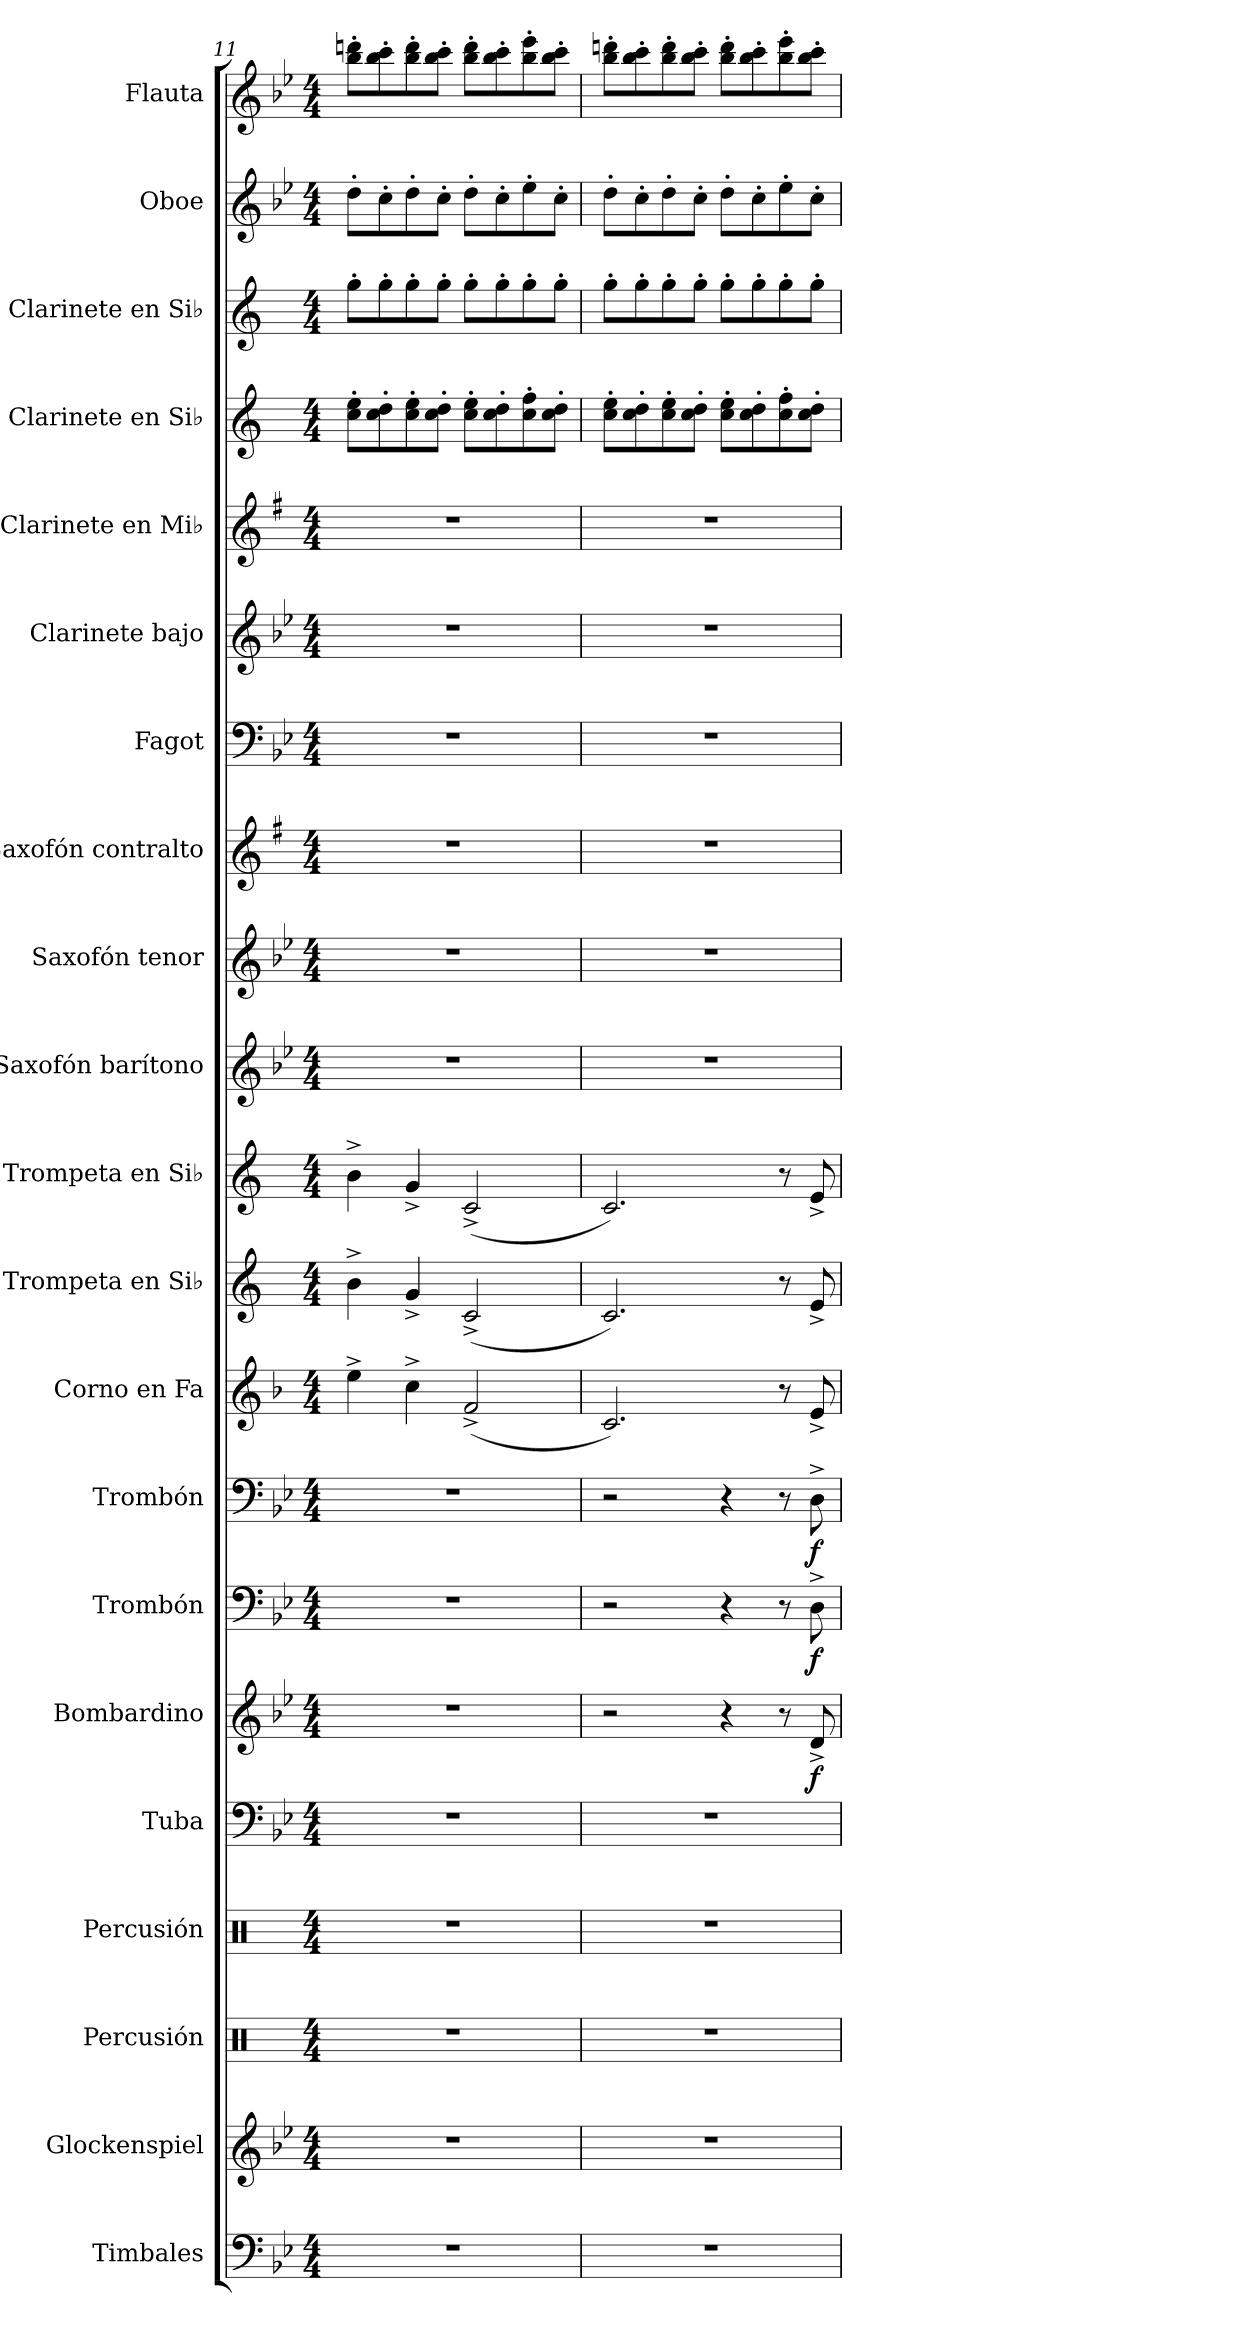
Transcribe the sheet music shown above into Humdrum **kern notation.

**kern	**kern	**kern	**kern	**kern	**kern	**dynam	**kern	**dynam	**kern	**dynam	**kern	**kern	**kern	**kern	**kern	**kern	**kern	**kern	**kern	**kern	**kern	**kern	**kern
*part21	*part20	*part19	*part18	*part17	*part16	*part16	*part15	*part15	*part14	*part14	*part13	*part12	*part11	*part10	*part9	*part8	*part7	*part6	*part5	*part4	*part3	*part2	*part1
*staff21	*staff20	*staff19	*staff18	*staff17	*staff16	*staff16	*staff15	*staff15	*staff14	*staff14	*staff13	*staff12	*staff11	*staff10	*staff9	*staff8	*staff7	*staff6	*staff5	*staff4	*staff3	*staff2	*staff1
*I"Timbales	*I"Glockenspiel	*I"Percusión	*I"Percusión	*I"Tuba	*I"Bombardino	*	*I"Trombón	*	*I"Trombón	*	*I"Corno en Fa	*I"Trompeta en Si♭	*I"Trompeta en Si♭	*I"Saxofón barítono	*I"Saxofón tenor	*I"Saxofón contralto	*I"Fagot	*I"Clarinete bajo	*I"Clarinete en Mi♭	*I"Clarinete en Si♭	*I"Clarinete en Si♭	*I"Oboe	*I"Flauta
*I'Timb.	*I'Glock.	*I'Perc.	*I'Perc.	*I'Tba.	*I'Bo.	*	*I'Tbn.	*	*I'Tbn.	*	*I'Cor. Fa	*I'Tpt. Si♭	*I'Tpt. Si♭	*I'Sax. Bar.	*I'Sax. T.	*I'Sax. Ctrl.	*I'Fag.	*I'Cl. B.	*I'Cl. Mi♭	*I'Cl. Si♭	*I'Cl. Si♭	*I'Ob.	*I'Fl.
*clefF4	*clefG2	*clefX	*clefX	*clefF4	*clefG2	*	*clefF4	*	*clefF4	*	*clefG2	*clefG2	*clefG2	*clefG2	*clefG2	*clefG2	*clefF4	*clefG2	*clefG2	*clefG2	*clefG2	*clefG2	*clefG2
*	*ITrd-14c-24	*	*	*	*ITrd8c14	*	*	*	*	*	*ITrd4c7	*ITrd1c2	*ITrd1c2	*ITrd12c21	*ITrd8c14	*ITrd5c9	*	*ITrd8c14	*ITrd-2c-3	*ITrd1c2	*ITrd1c2	*	*
*k[b-e-]	*k[b-e-]	*k[]	*k[]	*k[b-e-]	*k[b-e-]	*	*k[b-e-]	*	*k[b-e-]	*	*k[b-e-]	*k[b-e-]	*k[b-e-]	*k[b-e-]	*k[b-e-]	*k[b-e-]	*k[b-e-]	*k[b-e-]	*k[b-e-]	*k[b-e-]	*k[b-e-]	*k[b-e-]	*k[b-e-]
*M4/4	*M4/4	*M4/4	*M4/4	*M4/4	*M4/4	*	*M4/4	*	*M4/4	*	*M4/4	*M4/4	*M4/4	*M4/4	*M4/4	*M4/4	*M4/4	*M4/4	*M4/4	*M4/4	*M4/4	*M4/4	*M4/4
=11	=11	=11	=11	=11	=11	=11	=11	=11	=11	=11	=11	=11	=11	=11	=11	=11	=11	=11	=11	=11	=11	=11	=11
1r	1r	1r	1r	1r	1r	.	1r	.	1r	.	4a^\	4a^\	4a^\	1r	1r	1r	1r	1r	1r	8b-\' 8dd\'L	8ff'\L	8dd'\L	8bb-\' 8dddn\'L
.	.	.	.	.	.	.	.	.	.	.	.	.	.	.	.	.	.	.	.	8b-\' 8cc\'	8ff'\	8cc'\	8bb-\' 8ccc\'
.	.	.	.	.	.	.	.	.	.	.	4f^\	4f^/	4f^/	.	.	.	.	.	.	8b-\' 8dd\'	8ff'\	8dd'\	8bb-\' 8ddd\'
.	.	.	.	.	.	.	.	.	.	.	.	.	.	.	.	.	.	.	.	8b-\' 8cc\'J	8ff'\J	8cc'\J	8bb-\' 8ccc\'J
.	.	.	.	.	.	.	.	.	.	.	(<2B-^/	(<2B-^/	(<2B-^/	.	.	.	.	.	.	8b-\' 8dd\'L	8ff'\L	8dd'\L	8bb-\' 8ddd\'L
.	.	.	.	.	.	.	.	.	.	.	.	.	.	.	.	.	.	.	.	8b-\' 8cc\'	8ff'\	8cc'\	8bb-\' 8ccc\'
.	.	.	.	.	.	.	.	.	.	.	.	.	.	.	.	.	.	.	.	8b-\' 8ee-\'	8ff'\	8ee-'\	8bb-\' 8eee-\'
.	.	.	.	.	.	.	.	.	.	.	.	.	.	.	.	.	.	.	.	8b-\' 8cc\'J	8ff'\J	8cc'\J	8bb-\' 8ccc\'J
!!LO:PB:g=z
=12	=12	=12	=12	=12	=12	=12	=12	=12	=12	=12	=12	=12	=12	=12	=12	=12	=12	=12	=12	=12	=12	=12	=12
1r	1r	1r	1r	1r	2r	.	2r	.	2r	.	2.F/)	2.B-/)	2.B-/)	1r	1r	1r	1r	1r	1r	8b-\' 8dd\'L	8ff'\L	8dd'\L	8bb-\' 8dddn\'L
.	.	.	.	.	.	.	.	.	.	.	.	.	.	.	.	.	.	.	.	8b-\' 8cc\'	8ff'\	8cc'\	8bb-\' 8ccc\'
.	.	.	.	.	.	.	.	.	.	.	.	.	.	.	.	.	.	.	.	8b-\' 8dd\'	8ff'\	8dd'\	8bb-\' 8ddd\'
.	.	.	.	.	.	.	.	.	.	.	.	.	.	.	.	.	.	.	.	8b-\' 8cc\'J	8ff'\J	8cc'\J	8bb-\' 8ccc\'J
.	.	.	.	.	4r	.	4r	.	4r	.	.	.	.	.	.	.	.	.	.	8b-\' 8dd\'L	8ff'\L	8dd'\L	8bb-\' 8ddd\'L
.	.	.	.	.	.	.	.	.	.	.	.	.	.	.	.	.	.	.	.	8b-\' 8cc\'	8ff'\	8cc'\	8bb-\' 8ccc\'
.	.	.	.	.	8r	.	8r	.	8r	.	8r	8r	8r	.	.	.	.	.	.	8b-\' 8ee-\'	8ff'\	8ee-'\	8bb-\' 8eee-\'
!	!	!	!	!	!	!LO:DY:b	!	!LO:DY:b	!	!LO:DY:b	!	!	!	!	!	!	!	!	!	!	!	!	!
.	.	.	.	.	8D^/	f	8D^\	f	8D^\	f	8A^/	8d^/	8d^/	.	.	.	.	.	.	8b-\' 8cc\'J	8ff'\J	8cc'\J	8bb-\' 8ccc\'J
=	=	=	=	=	=	=	=	=	=	=	=	=	=	=	=	=	=	=	=	=	=	=	=
*-	*-	*-	*-	*-	*-	*-	*-	*-	*-	*-	*-	*-	*-	*-	*-	*-	*-	*-	*-	*-	*-	*-	*-
